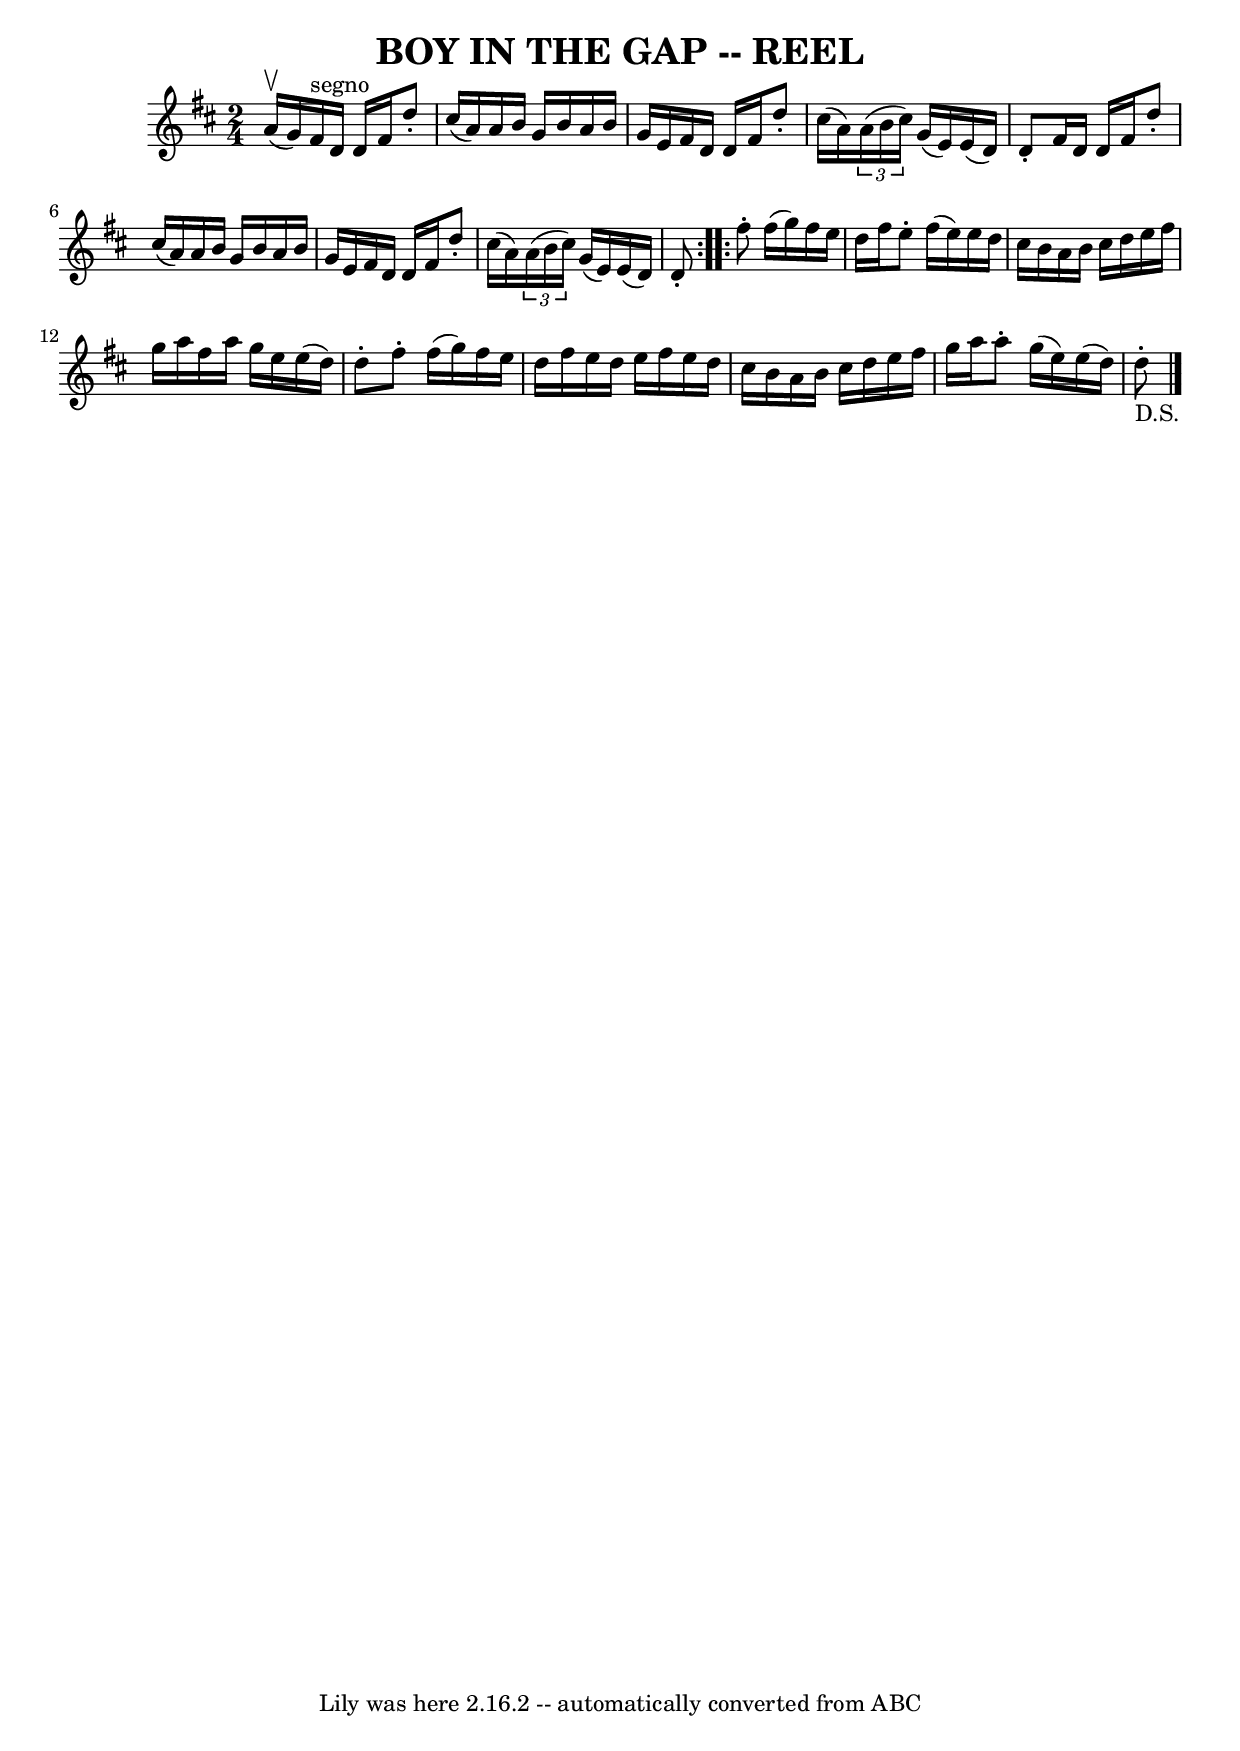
\version "2.16.2"
\include "Mammoth.ily"
\header {
  %% book = "Ryan's Mammoth Collection of Fiddle Tunes"
  crossRefNumber = "1"
  footnotes = ""
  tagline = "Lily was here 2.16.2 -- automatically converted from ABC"
  title = "BOY IN THE GAP -- REEL"

}
voicedefault =  {



  \repeat volta 2 {

    \time 2/4 
    \key d \major
    a'16 (^\upbow g'16)       |
    fis'16^"segno" d'16 d'16 fis'16 d''8 -. cis''16 (a'16)   |
    
    a'16 b'16 g'16 b'16 a'16 b'16 g'16 e'16    |
    
    fis'16 d'16 d'16 fis'16 d''8 -. cis''16 (a'16)   |
    
    \times 2/3 { a'16 (b'16 cis''16) 
	       } g'16 (e'16) e'16 (
    d'16) d'8 -.   |
    |
    fis'16 d'16 d'16 fis'16    
    d''8 -. cis''16 (a'16)   |
    a'16 b'16 g'16 b'16    
    a'16 b'16 g'16 e'16    |
    fis'16 d'16 d'16 fis'16    
    d''8 -. cis''16 (a'16)   |
    \times 2/3 { a'16 (b'16    
		 cis''16) 
	       } g'16 (e'16) e'16 (d'16) d'8 -.   
  }     

  \repeat volta 2 {
    fis''8 -. fis''16 (g''16) fis''16 e''16    
    d''16 fis''16    |
    e''8 -. fis''16 (e''16) e''16 d''16 
    cis''16 b'16    |
    a'16 b'16 cis''16 d''16 e''16    
    fis''16 g''16 a''16    |
    fis''16 a''16 g''16 e''16    
    e''16 (d''16) d''8 -.   |
    |
    fis''8 -. fis''16 (
    g''16) fis''16 e''16 d''16 fis''16    |
    e''16 d''16   
    e''16 fis''16 e''16 d''16 cis''16 b'16    |
    a'16    
    b'16 cis''16 d''16 e''16 fis''16 g''16 a''16    |
    
    a''8 -. g''16 (e''16) e''16 (d''16) d''8_"D.S."-.     
    \bar "|."   
  }

}

\score{
  <<

    \context Staff="default"
    {
      \voicedefault 
      
    }

  >>
  \layout {
    
  }
  \midi {
  }

}
